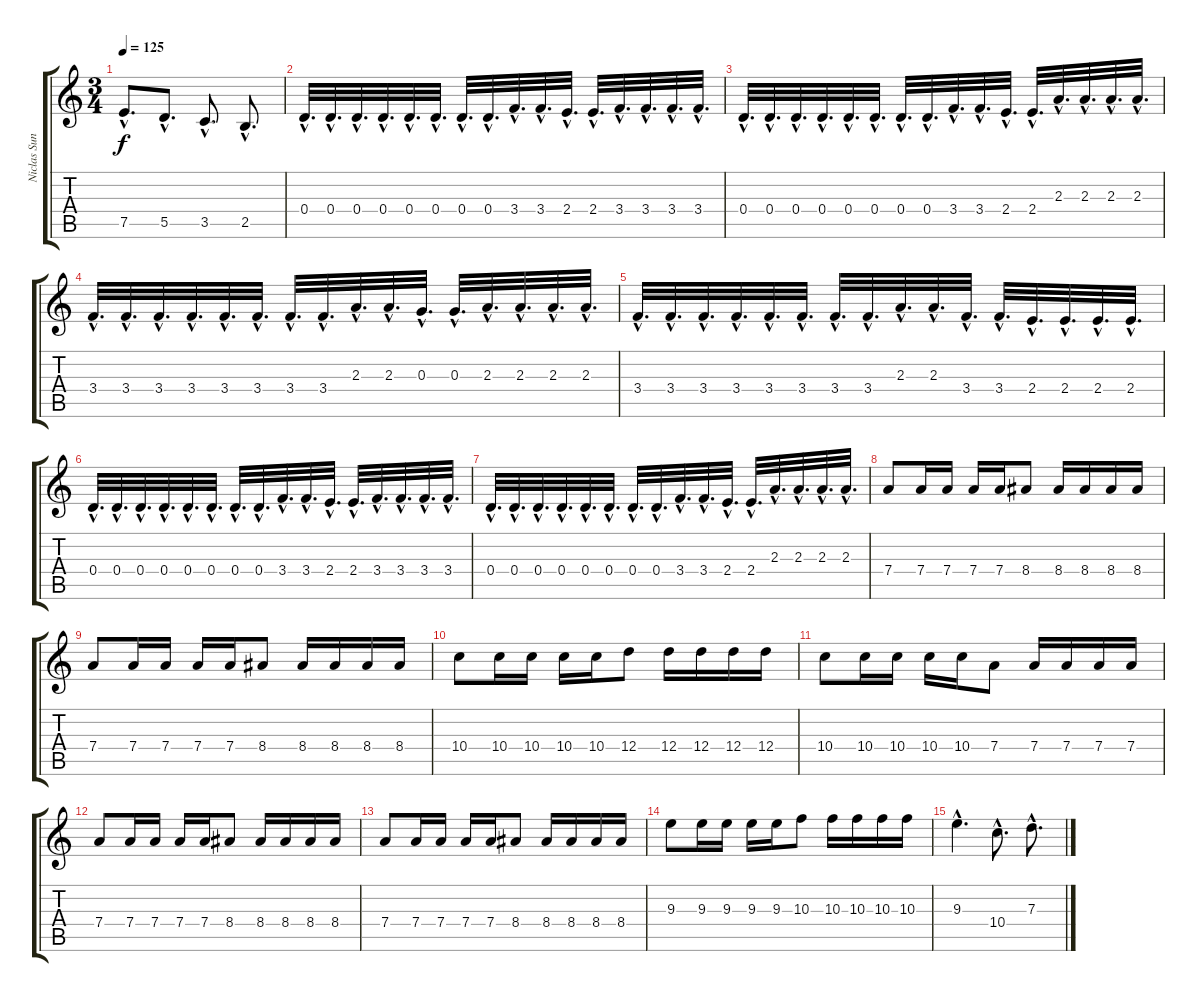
\track ("Niclas Sundin" "Niclas Sun") {instrument distortionguitar}
\staff {score tabs}
\tuning (E4 B3 G3 D3 A2 E2) {hide}
\ts (3 4)
\tempo 125
\clef g2
\ks c
7.5{hac}.8{d dy f} 5.5{hac}.8{d} 3.5{hac}.8{d} 2.5{hac}.8{d} |
0.4{hac}.32{d} 0.4{hac}.32{d} 0.4{hac}.32{d} 0.4{hac}.32{d} 0.4{hac}.32{d} 0.4{hac}.32{d} 0.4{hac}.32{d} 0.4{hac}.32{d} 3.4{hac}.32{d} 3.4{hac}.32{d} 2.4{hac}.32{d} 2.4{hac}.32{d} 3.4{hac}.32{d} 3.4{hac}.32{d} 3.4{hac}.32{d} 3.4{hac}.32{d} |
0.4{hac}.32{d} 0.4{hac}.32{d} 0.4{hac}.32{d} 0.4{hac}.32{d} 0.4{hac}.32{d} 0.4{hac}.32{d} 0.4{hac}.32{d} 0.4{hac}.32{d} 3.4{hac}.32{d} 3.4{hac}.32{d} 2.4{hac}.32{d} 2.4{hac}.32{d} 2.3{hac}.32{d} 2.3{hac}.32{d} 2.3{hac}.32{d} 2.3{hac}.32{d} |
3.4{hac}.32{d} 3.4{hac}.32{d} 3.4{hac}.32{d} 3.4{hac}.32{d} 3.4{hac}.32{d} 3.4{hac}.32{d} 3.4{hac}.32{d} 3.4{hac}.32{d} 2.3{hac}.32{d} 2.3{hac}.32{d} 0.3{hac}.32{d} 0.3{hac}.32{d} 2.3{hac}.32{d} 2.3{hac}.32{d} 2.3{hac}.32{d} 2.3{hac}.32{d} |
3.4{hac}.32{d} 3.4{hac}.32{d} 3.4{hac}.32{d} 3.4{hac}.32{d} 3.4{hac}.32{d} 3.4{hac}.32{d} 3.4{hac}.32{d} 3.4{hac}.32{d} 2.3{hac}.32{d} 2.3{hac}.32{d} 3.4{hac}.32{d} 3.4{hac}.32{d} 2.4{hac}.32{d} 2.4{hac}.32{d} 2.4{hac}.32{d} 2.4{hac}.32{d} |
0.4{hac}.32{d} 0.4{hac}.32{d} 0.4{hac}.32{d} 0.4{hac}.32{d} 0.4{hac}.32{d} 0.4{hac}.32{d} 0.4{hac}.32{d} 0.4{hac}.32{d} 3.4{hac}.32{d} 3.4{hac}.32{d} 2.4{hac}.32{d} 2.4{hac}.32{d} 3.4{hac}.32{d} 3.4{hac}.32{d} 3.4{hac}.32{d} 3.4{hac}.32{d} |
0.4{hac}.32{d} 0.4{hac}.32{d} 0.4{hac}.32{d} 0.4{hac}.32{d} 0.4{hac}.32{d} 0.4{hac}.32{d} 0.4{hac}.32{d} 0.4{hac}.32{d} 3.4{hac}.32{d} 3.4{hac}.32{d} 2.4{hac}.32{d} 2.4{hac}.32{d} 2.3{hac}.32{d} 2.3{hac}.32{d} 2.3{hac}.32{d} 2.3{hac}.32{d} |
7.4.8 7.4.16 7.4.16 7.4.16 7.4.16 8.4.8 8.4.16 8.4.16 8.4.16 8.4.16 |
7.4.8 7.4.16 7.4.16 7.4.16 7.4.16 8.4.8 8.4.16 8.4.16 8.4.16 8.4.16 |
10.4.8 10.4.16 10.4.16 10.4.16 10.4.16 12.4.8 12.4.16 12.4.16 12.4.16 12.4.16 |
10.4.8 10.4.16 10.4.16 10.4.16 10.4.16 7.4.8 7.4.16 7.4.16 7.4.16 7.4.16 |
7.4.8 7.4.16 7.4.16 7.4.16 7.4.16 8.4.8 8.4.16 8.4.16 8.4.16 8.4.16 |
7.4.8 7.4.16 7.4.16 7.4.16 7.4.16 8.4.8 8.4.16 8.4.16 8.4.16 8.4.16 |
9.3.8 9.3.16 9.3.16 9.3.16 9.3.16 10.3.8 10.3.16 10.3.16 10.3.16 10.3.16 |
9.3{hac}.4{d} 10.4{hac}.8{d} 7.3{hac}.8{d}
